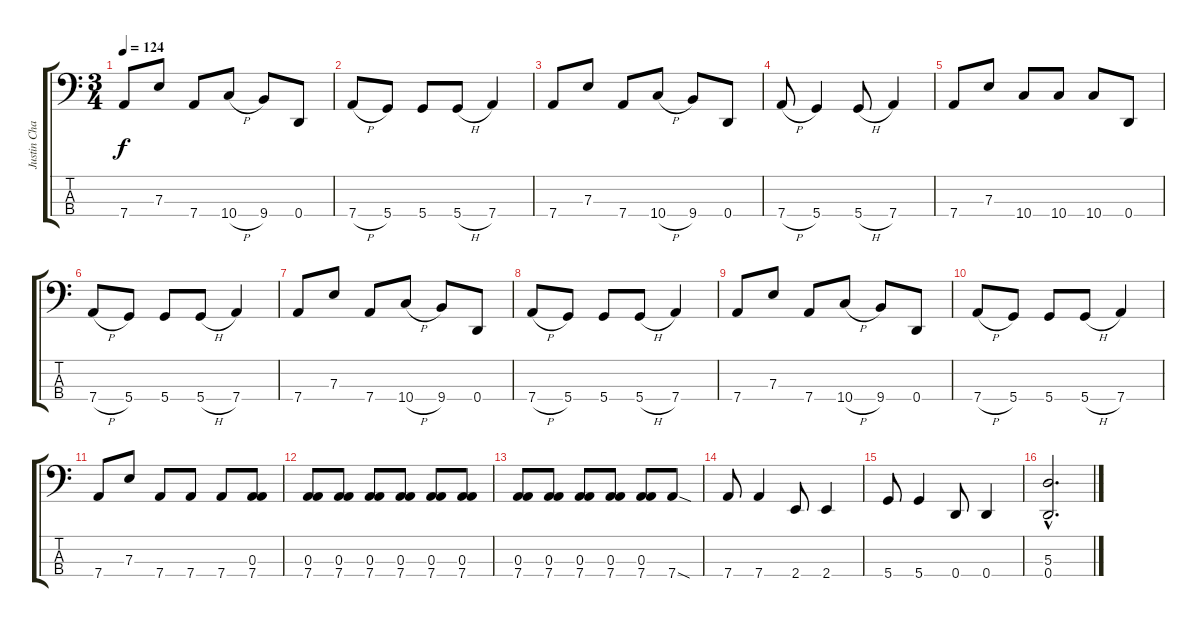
\track ("Justin Chancellor" "Justin Cha") {instrument electricbasspick}
\staff {score tabs}
\tuning (G2 D2 A1 D1) {hide}
\ts (3 4)
\tempo 124
\clef f4
\ks c
7.4.8{dy f} 7.3.8 7.4.8 10.4{h}.8 9.4.8 0.4.8 |
7.4{h}.8 5.4.8 5.4.8 5.4{h}.8 7.4.4 |
7.4.8 7.3.8 7.4.8 10.4{h}.8 9.4.8 0.4.8 |
7.4{h}.8 5.4.4 5.4{h}.8 7.4.4 |
7.4.8 7.3.8 10.4.8 10.4.8 10.4.8 0.4.8 |
7.4{h}.8 5.4.8 5.4.8 5.4{h}.8 7.4.4 |
7.4.8 7.3.8 7.4.8 10.4{h}.8 9.4.8 0.4.8 |
7.4{h}.8 5.4.8 5.4.8 5.4{h}.8 7.4.4 |
7.4.8 7.3.8 7.4.8 10.4{h}.8 9.4.8 0.4.8 |
7.4{h}.8 5.4.8 5.4.8 5.4{h}.8 7.4.4 |
7.4.8 7.3.8 7.4.8 7.4.8 7.4.8 (0.3 7.4).8 |
(0.3 7.4).8 (0.3 7.4).8 (0.3 7.4).8 (0.3 7.4).8 (0.3 7.4).8 (0.3 7.4).8 |
(0.3 7.4).8 (0.3 7.4).8 (0.3 7.4).8 (0.3 7.4).8 (0.3 7.4).8 7.4{sod}.8 |
7.4.8{volume 15} 7.4.4 2.4.8 2.4.4 |
5.4.8 5.4.4 0.4.8 0.4.4 |
(5.3{hac} 0.4{hac}).2{d}
